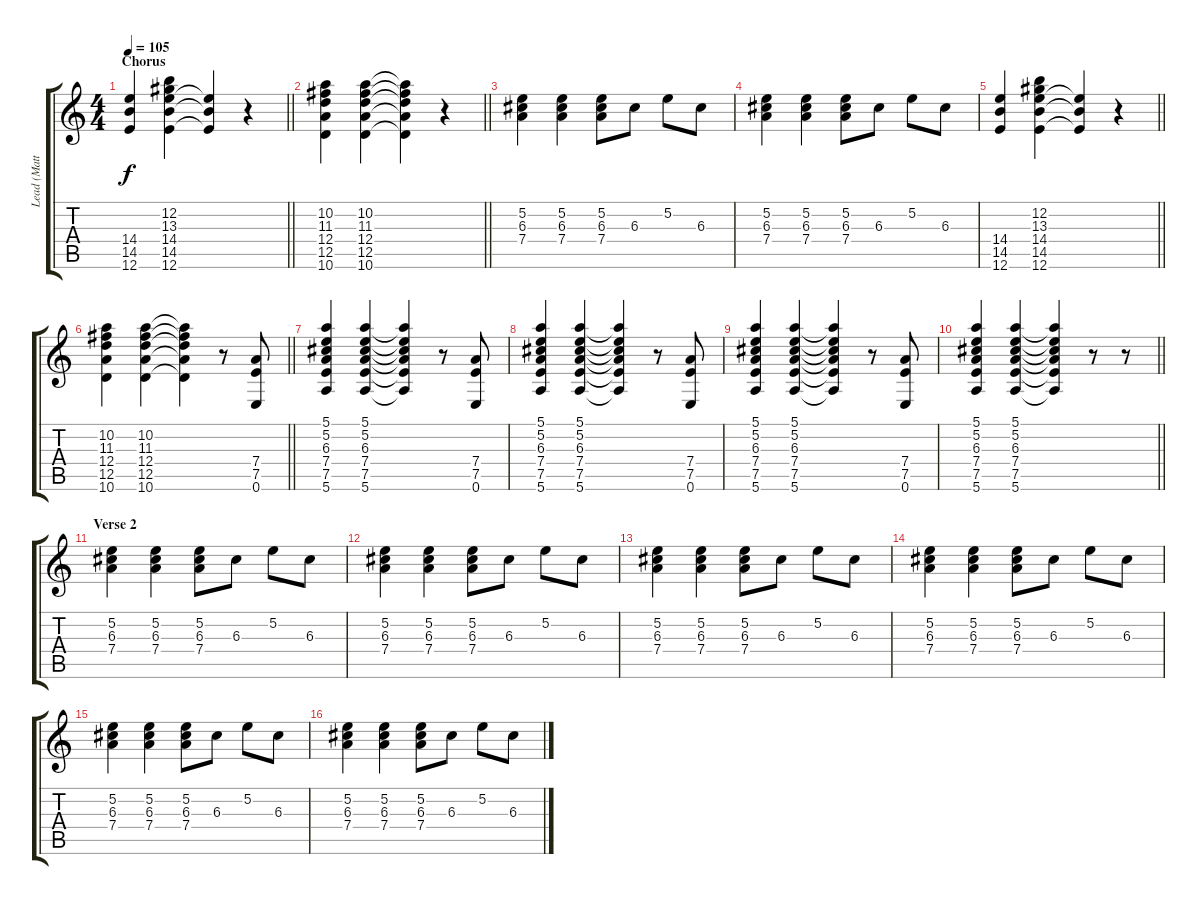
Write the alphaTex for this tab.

\track ("Lead (Matthew)" "Lead (Matt") {instrument overdrivenguitar}
\staff {score tabs}
\tuning (E4 B3 G3 D3 A2 E2) {hide}
\ts (4 4)
\section ("" "Chorus")
\tempo 105
\clef g2
\barLineRight lightlight
\ks c
(14.4 14.5 12.6).4{dy f} (12.2 13.3 14.4 14.5 12.6).4 (14.4{t} 14.5{t} 12.6{t}).4 r.4 |
\barLineRight lightlight
(10.2 11.3 12.4 12.5 10.6).4 (10.2 11.3 12.4 12.5 10.6).4 (10.2{t} 11.3{t} 12.4{t} 12.5{t} 10.6{t}).4 r.4 |
(5.2 6.3 7.4).4 (5.2 6.3 7.4).4 (5.2 6.3 7.4).8 6.3.8 5.2.8 6.3.8 |
(5.2 6.3 7.4).4 (5.2 6.3 7.4).4 (5.2 6.3 7.4).8 6.3.8 5.2.8 6.3.8 |
\barLineRight lightlight
(14.4 14.5 12.6).4 (12.2 13.3 14.4 14.5 12.6).4 (14.4{t} 14.5{t} 12.6{t}).4 r.4 |
\barLineRight lightlight
(10.2 11.3 12.4 12.5 10.6).4 (10.2 11.3 12.4 12.5 10.6).4 (10.2{t} 11.3{t} 12.4{t} 12.5{t} 10.6{t}).4 r.8 (7.4 7.5 0.6).8 |
(5.1 5.2 6.3 7.4 7.5 5.6).4 (5.1 5.2 6.3 7.4 7.5 5.6).4 (5.1{t} 5.2{t} 6.3{t} 7.4{t} 7.5{t} 5.6{t}).4 r.8 (7.4 7.5 0.6).8 |
(5.1 5.2 6.3 7.4 7.5 5.6).4 (5.1 5.2 6.3 7.4 7.5 5.6).4 (5.1{t} 5.2{t} 6.3{t} 7.4{t} 7.5{t} 5.6{t}).4 r.8 (7.4 7.5 0.6).8 |
(5.1 5.2 6.3 7.4 7.5 5.6).4 (5.1 5.2 6.3 7.4 7.5 5.6).4 (5.1{t} 5.2{t} 6.3{t} 7.4{t} 7.5{t} 5.6{t}).4 r.8 (7.4 7.5 0.6).8 |
\barLineRight lightlight
(5.1 5.2 6.3 7.4 7.5 5.6).4 (5.1 5.2 6.3 7.4 7.5 5.6).4 (5.1{t} 5.2{t} 6.3{t} 7.4{t} 7.5{t} 5.6{t}).4 r.8 r.8 |
\section ("" "Verse 2")
(5.2 6.3 7.4).4 (5.2 6.3 7.4).4 (5.2 6.3 7.4).8 6.3.8 5.2.8 6.3.8 |
(5.2 6.3 7.4).4 (5.2 6.3 7.4).4 (5.2 6.3 7.4).8 6.3.8 5.2.8 6.3.8 |
(5.2 6.3 7.4).4 (5.2 6.3 7.4).4 (5.2 6.3 7.4).8 6.3.8 5.2.8 6.3.8 |
(5.2 6.3 7.4).4 (5.2 6.3 7.4).4 (5.2 6.3 7.4).8 6.3.8 5.2.8 6.3.8 |
(5.2 6.3 7.4).4 (5.2 6.3 7.4).4 (5.2 6.3 7.4).8 6.3.8 5.2.8 6.3.8 |
(5.2 6.3 7.4).4 (5.2 6.3 7.4).4 (5.2 6.3 7.4).8 6.3.8 5.2.8 6.3.8
